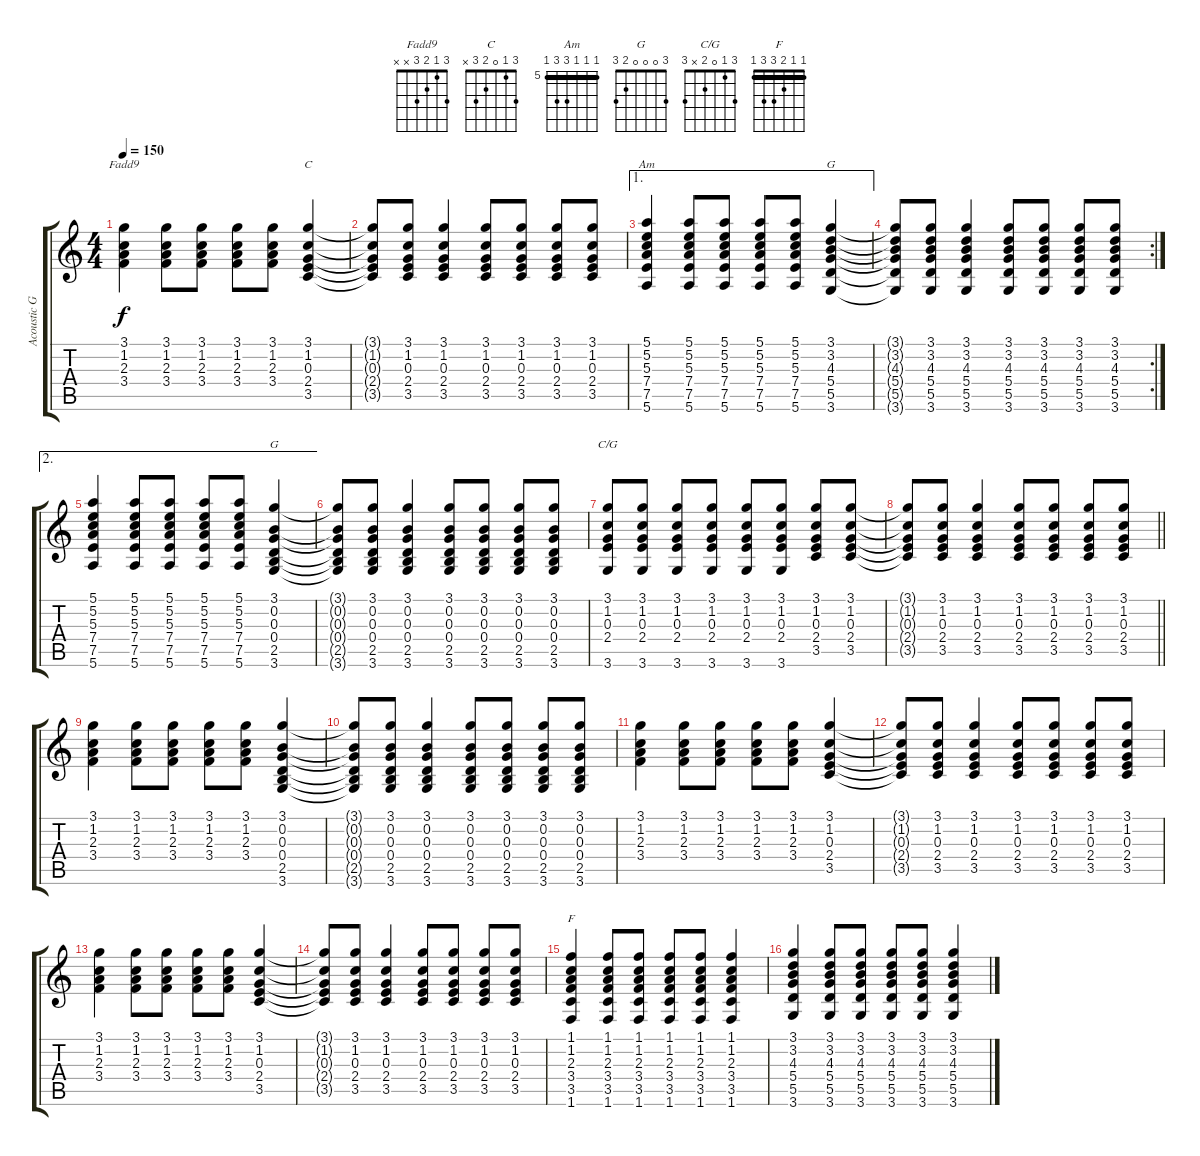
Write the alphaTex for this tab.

\track ("Acoustic Guitar" "Acoustic G") {instrument acousticguitarsteel}
\staff {score tabs}
\tuning (E4 B3 G3 D3 A2 E2) {hide}
\chord ("Fadd9" 3 1 2 3 x x)
\chord ("C" 3 1 0 2 3 x)
\chord ("Am" 5 5 5 7 7 5) {firstfret 5 barre 5}
\chord ("G" 3 3 4 5 5 3) {barre 3}
\chord ("G" 3 0 0 0 2 3)
\chord ("C/G" 3 1 0 2 x 3)
\chord ("F" 1 1 2 3 3 1) {barre 1}
\ts (4 4)
\tempo 150
\clef g2
\ks c
(3.1 1.2 2.3 3.4).4{ch "Fadd9" dy f} (3.1 1.2 2.3 3.4).8 (3.1 1.2 2.3 3.4).8 (3.1 1.2 2.3 3.4).8 (3.1 1.2 2.3 3.4).8 (3.1 1.2 0.3 2.4 3.5).4{ch "C"} |
(3.1{t} 1.2{t} 0.3{t} 2.4{t} 3.5{t}).8 (3.1 1.2 0.3 2.4 3.5).8 (3.1 1.2 0.3 2.4 3.5).4 (3.1 1.2 0.3 2.4 3.5).8 (3.1 1.2 0.3 2.4 3.5).8 (3.1 1.2 0.3 2.4 3.5).8 (3.1 1.2 0.3 2.4 3.5).8 |
\ae 1
(5.1 5.2 5.3 7.4 7.5 5.6).4{ch "Am"} (5.1 5.2 5.3 7.4 7.5 5.6).8 (5.1 5.2 5.3 7.4 7.5 5.6).8 (5.1 5.2 5.3 7.4 7.5 5.6).8 (5.1 5.2 5.3 7.4 7.5 5.6).8 (3.1 3.2 4.3 5.4 5.5 3.6).4{ch "G"} |
\rc 2
(3.1{t} 3.2{t} 4.3{t} 5.4{t} 5.5{t} 3.6{t}).8 (3.1 3.2 4.3 5.4 5.5 3.6).8 (3.1 3.2 4.3 5.4 5.5 3.6).4 (3.1 3.2 4.3 5.4 5.5 3.6).8 (3.1 3.2 4.3 5.4 5.5 3.6).8 (3.1 3.2 4.3 5.4 5.5 3.6).8 (3.1 3.2 4.3 5.4 5.5 3.6).8 |
\ae 2
(5.1 5.2 5.3 7.4 7.5 5.6).4 (5.1 5.2 5.3 7.4 7.5 5.6).8 (5.1 5.2 5.3 7.4 7.5 5.6).8 (5.1 5.2 5.3 7.4 7.5 5.6).8 (5.1 5.2 5.3 7.4 7.5 5.6).8 (3.1 0.2 0.3 0.4 2.5 3.6).4{ch "G"} |
(3.1{t} 0.2{t} 0.3{t} 0.4{t} 2.5{t} 3.6{t}).8 (3.1 0.2 0.3 0.4 2.5 3.6).8 (3.1 0.2 0.3 0.4 2.5 3.6).4 (3.1 0.2 0.3 0.4 2.5 3.6).8 (3.1 0.2 0.3 0.4 2.5 3.6).8 (3.1 0.2 0.3 0.4 2.5 3.6).8 (3.1 0.2 0.3 0.4 2.5 3.6).8 |
(3.1 1.2 0.3 2.4 3.6).8{ch "C/G"} (3.1 1.2 0.3 2.4 3.6).8 (3.1 1.2 0.3 2.4 3.6).8 (3.1 1.2 0.3 2.4 3.6).8 (3.1 1.2 0.3 2.4 3.6).8 (3.1 1.2 0.3 2.4 3.6).8 (3.1 1.2 0.3 2.4 3.5).8 (3.1 1.2 0.3 2.4 3.5).8 |
\barLineRight lightlight
(3.1{t} 1.2{t} 0.3{t} 2.4{t} 3.5{t}).8 (3.1 1.2 0.3 2.4 3.5).8 (3.1 1.2 0.3 2.4 3.5).4 (3.1 1.2 0.3 2.4 3.5).8 (3.1 1.2 0.3 2.4 3.5).8 (3.1 1.2 0.3 2.4 3.5).8 (3.1 1.2 0.3 2.4 3.5).8 |
(3.1 1.2 2.3 3.4).4 (3.1 1.2 2.3 3.4).8 (3.1 1.2 2.3 3.4).8 (3.1 1.2 2.3 3.4).8 (3.1 1.2 2.3 3.4).8 (3.1 0.2 0.3 0.4 2.5 3.6).4 |
(3.1{t} 0.2{t} 0.3{t} 0.4{t} 2.5{t} 3.6{t}).8 (3.1 0.2 0.3 0.4 2.5 3.6).8 (3.1 0.2 0.3 0.4 2.5 3.6).4 (3.1 0.2 0.3 0.4 2.5 3.6).8 (3.1 0.2 0.3 0.4 2.5 3.6).8 (3.1 0.2 0.3 0.4 2.5 3.6).8 (3.1 0.2 0.3 0.4 2.5 3.6).8 |
(3.1 1.2 2.3 3.4).4 (3.1 1.2 2.3 3.4).8 (3.1 1.2 2.3 3.4).8 (3.1 1.2 2.3 3.4).8 (3.1 1.2 2.3 3.4).8 (3.1 1.2 0.3 2.4 3.5).4 |
(3.1{t} 1.2{t} 0.3{t} 2.4{t} 3.5{t}).8 (3.1 1.2 0.3 2.4 3.5).8 (3.1 1.2 0.3 2.4 3.5).4 (3.1 1.2 0.3 2.4 3.5).8 (3.1 1.2 0.3 2.4 3.5).8 (3.1 1.2 0.3 2.4 3.5).8 (3.1 1.2 0.3 2.4 3.5).8 |
(3.1 1.2 2.3 3.4).4 (3.1 1.2 2.3 3.4).8 (3.1 1.2 2.3 3.4).8 (3.1 1.2 2.3 3.4).8 (3.1 1.2 2.3 3.4).8 (3.1 1.2 0.3 2.4 3.5).4 |
(3.1{t} 1.2{t} 0.3{t} 2.4{t} 3.5{t}).8 (3.1 1.2 0.3 2.4 3.5).8 (3.1 1.2 0.3 2.4 3.5).4 (3.1 1.2 0.3 2.4 3.5).8 (3.1 1.2 0.3 2.4 3.5).8 (3.1 1.2 0.3 2.4 3.5).8 (3.1 1.2 0.3 2.4 3.5).8 |
(1.1 1.2 2.3 3.4 3.5 1.6).4{ch "F"} (1.1 1.2 2.3 3.4 3.5 1.6).8 (1.1 1.2 2.3 3.4 3.5 1.6).8 (1.1 1.2 2.3 3.4 3.5 1.6).8 (1.1 1.2 2.3 3.4 3.5 1.6).8 (1.1 1.2 2.3 3.4 3.5 1.6).4 |
(3.1 3.2 4.3 5.4 5.5 3.6).4 (3.1 3.2 4.3 5.4 5.5 3.6).8 (3.1 3.2 4.3 5.4 5.5 3.6).8 (3.1 3.2 4.3 5.4 5.5 3.6).8 (3.1 3.2 4.3 5.4 5.5 3.6).8 (3.1 3.2 4.3 5.4 5.5 3.6).4
